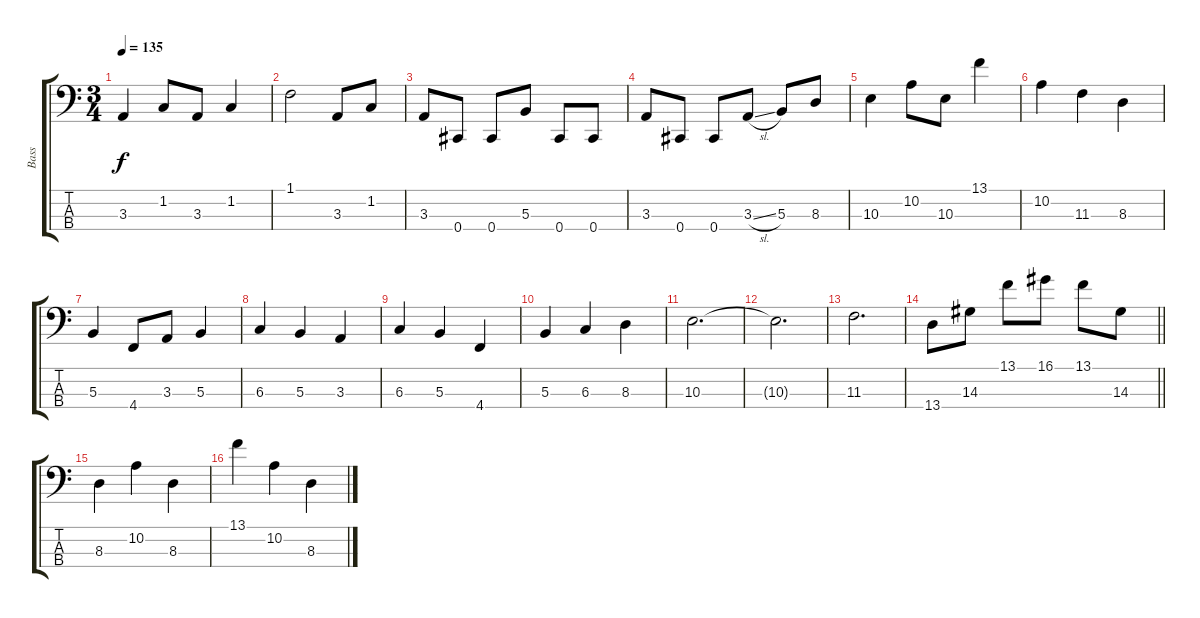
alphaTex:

\track ("Bass" "Bass") {mute instrument electricbassfinger}
\staff {score tabs}
\tuning (E2 B1 Gb1 Db1) {hide}
\ts (3 4)
\tempo 135
\clef f4
\ks c
3.3.4{dy f} 1.2.8 3.3.8 1.2.4 |
1.1.2 3.3.8 1.2.8 |
3.3.8 0.4.8 0.4.8 5.3.8 0.4.8 0.4.8 |
3.3.8 0.4.8 0.4.8 3.3{sl}.8 5.3.8 8.3.8 |
10.3.4 10.2.8 10.3.8 13.1.4 |
10.2.4 11.3.4 8.3.4 |
5.3.4 4.4.8 3.3.8 5.3.4 |
6.3.4 5.3.4 3.3.4 |
6.3.4 5.3.4 4.4.4 |
5.3.4 6.3.4 8.3.4 |
10.3.2{d} |
10.3{t}.2{d} |
11.3.2{d} |
\barLineRight lightlight
13.4.8 14.3.8 13.1.8 16.1.8 13.1.8 14.3.8 |
8.3.4 10.2.4 8.3.4 |
13.1.4 10.2.4 8.3.4
